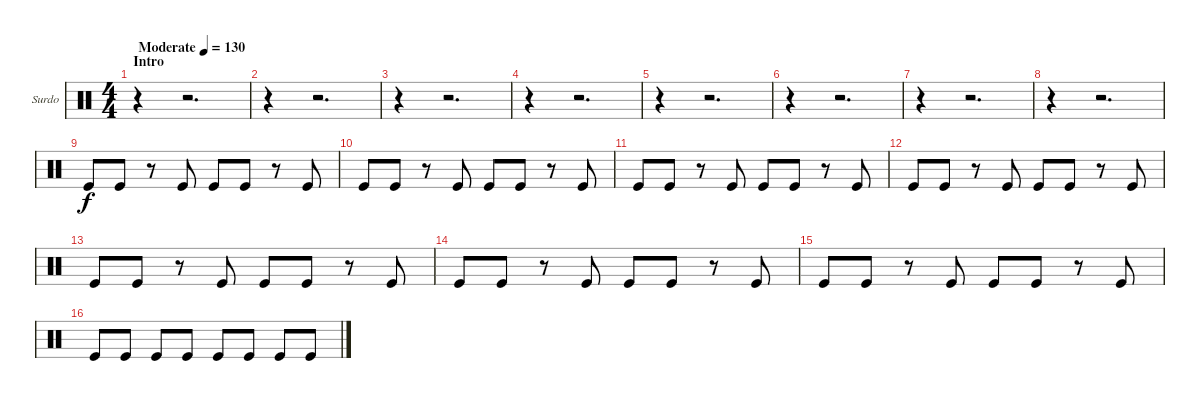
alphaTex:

\bracketExtendMode groupsimilarinstruments
\firstSystemTrackNameOrientation horizontal
\otherSystemsTrackNameOrientation horizontal
\track ("Surdo" "Surdo") {instrument percussion}
\staff {score}
\articulation defaults
\ts (4 4)
\beaming (8 2 2 2 2)
\section ("" "Intro")
\tempo (130 "Moderate")
\clef neutral
\ks c
r.4{dy f} r.2{d} |
r.4 r.2{d} |
r.4 r.2{d} |
r.4 r.2{d} |
r.4 r.2{d} |
r.4 r.2{d} |
r.4 r.2{d} |
r.4 r.2{d} |
"Kick (hit)".8 "Kick (hit)".8 r.8 "Kick (hit)".8 "Kick (hit)".8 "Kick (hit)".8 r.8 "Kick (hit)".8 |
"Kick (hit)".8 "Kick (hit)".8 r.8 "Kick (hit)".8 "Kick (hit)".8 "Kick (hit)".8 r.8 "Kick (hit)".8 |
"Kick (hit)".8 "Kick (hit)".8 r.8 "Kick (hit)".8 "Kick (hit)".8 "Kick (hit)".8 r.8 "Kick (hit)".8 |
"Kick (hit)".8 "Kick (hit)".8 r.8 "Kick (hit)".8 "Kick (hit)".8 "Kick (hit)".8 r.8 "Kick (hit)".8 |
"Kick (hit)".8 "Kick (hit)".8 r.8 "Kick (hit)".8 "Kick (hit)".8 "Kick (hit)".8 r.8 "Kick (hit)".8 |
"Kick (hit)".8 "Kick (hit)".8 r.8 "Kick (hit)".8 "Kick (hit)".8 "Kick (hit)".8 r.8 "Kick (hit)".8 |
"Kick (hit)".8 "Kick (hit)".8 r.8 "Kick (hit)".8 "Kick (hit)".8 "Kick (hit)".8 r.8 "Kick (hit)".8 |
"Kick (hit)".8 "Kick (hit)".8 "Kick (hit)".8 "Kick (hit)".8 "Kick (hit)".8 "Kick (hit)".8 "Kick (hit)".8 "Kick (hit)".8
